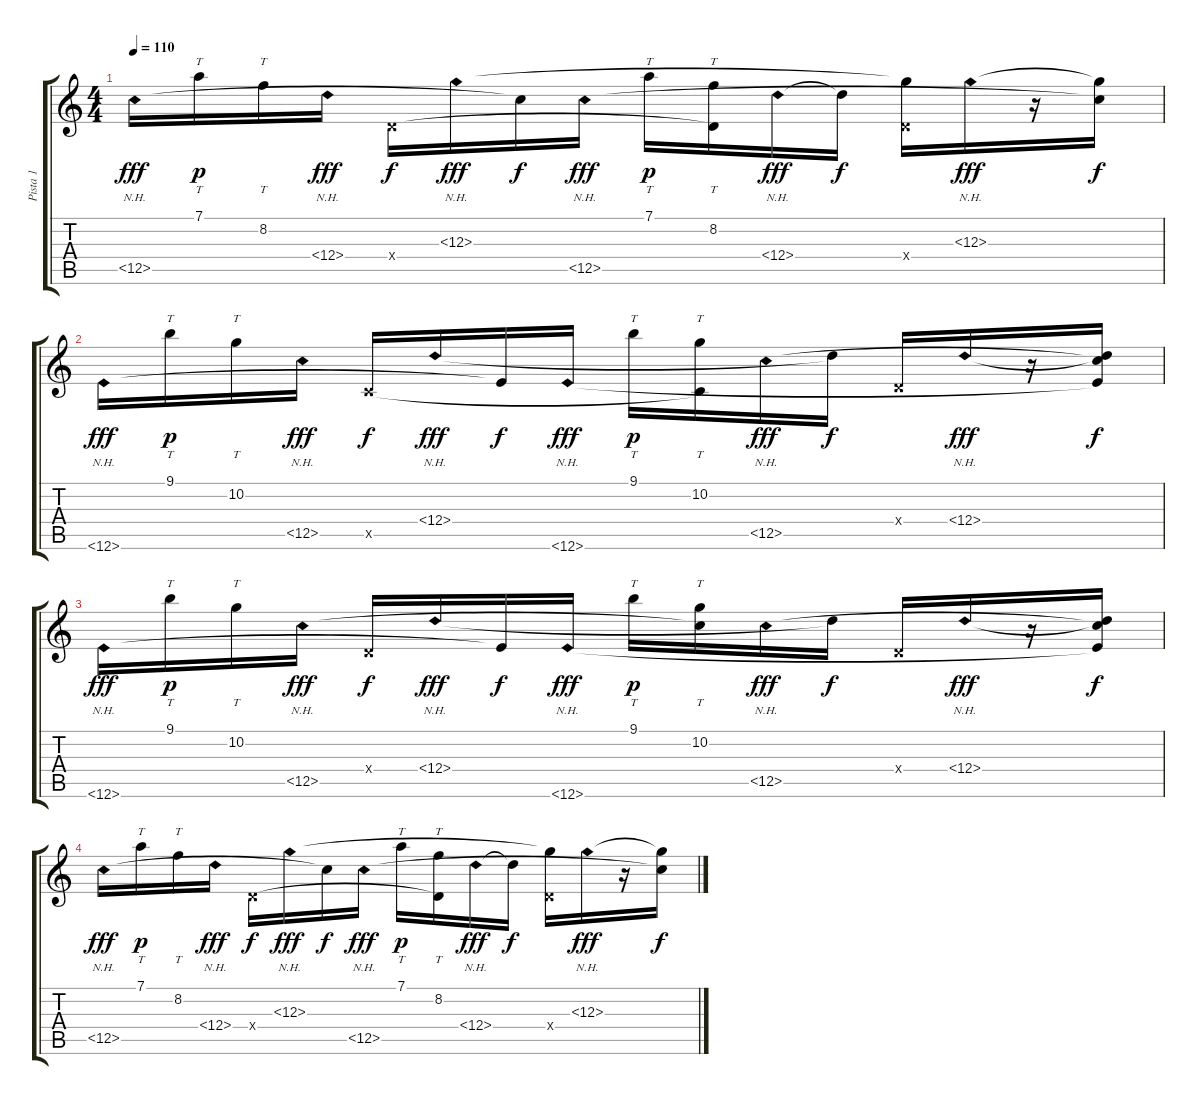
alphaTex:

\track ("Pista 1" "Pista 1") {instrument acousticguitarsteel}
\staff {score tabs}
\tuning (D4 A3 G3 D3 C3 E2) {hide}
\ts (4 4)
\tempo 110
\clef g2
\ks c
12.5{nh}.16{dy fff} 7.1.16{tt dy p} 8.2.16{tt} 12.4{nh}.16{dy fff} 0.4{x}.16{dy f} 12.3{nh}.16{dy fff} 12.5{t}.16{dy f} 12.5{nh}.16{dy fff} 7.1.16{tt dy p} (8.2 0.4{t}).16{tt} 12.4{nh}.16{dy fff} 12.4{t}.16{dy f} (12.3{t} 0.4{x}).16 12.3{nh}.16{dy fff} r.16 (12.3{t} 12.5{t}).16{dy f} |
12.6{nh}.16{dy fff} 9.1.16{tt dy p} 10.2.16{tt} 12.5{nh}.16{dy fff} 0.5{x}.16{dy f} 12.4{nh}.16{dy fff} 12.6{t}.16{dy f} 12.6{nh}.16{dy fff} 9.1.16{tt dy p} (10.2 0.5{t}).16{tt} 12.5{nh}.16{dy fff} 12.4{t}.16{dy f} 0.4{x}.16 12.4{nh}.16{dy fff} r.16 (12.4{t} 12.5{t} 12.6{t}).16{dy f} |
12.6{nh}.16{dy fff} 9.1.16{tt dy p} 10.2.16{tt} 12.5{nh}.16{dy fff} 0.4{x}.16{dy f} 12.4{nh}.16{dy fff} 12.6{t}.16{dy f} 12.6{nh}.16{dy fff} 9.1.16{tt dy p} (10.2 12.5{t}).16{tt} 12.5{nh}.16{dy fff} 12.4{t}.16{dy f} 0.4{x}.16 12.4{nh}.16{dy fff} r.16 (12.4{t} 12.5{t} 12.6{t}).16{dy f} |
12.5{nh}.16{dy fff} 7.1.16{tt dy p} 8.2.16{tt} 12.4{nh}.16{dy fff} 0.4{x}.16{dy f} 12.3{nh}.16{dy fff} 12.5{t}.16{dy f} 12.5{nh}.16{dy fff} 7.1.16{tt dy p} (8.2 0.4{t}).16{tt} 12.4{nh}.16{dy fff} 12.4{t}.16{dy f} (12.3{t} 0.4{x}).16 12.3{nh}.16{dy fff} r.16 (12.3{t} 12.5{t}).16{dy f}
